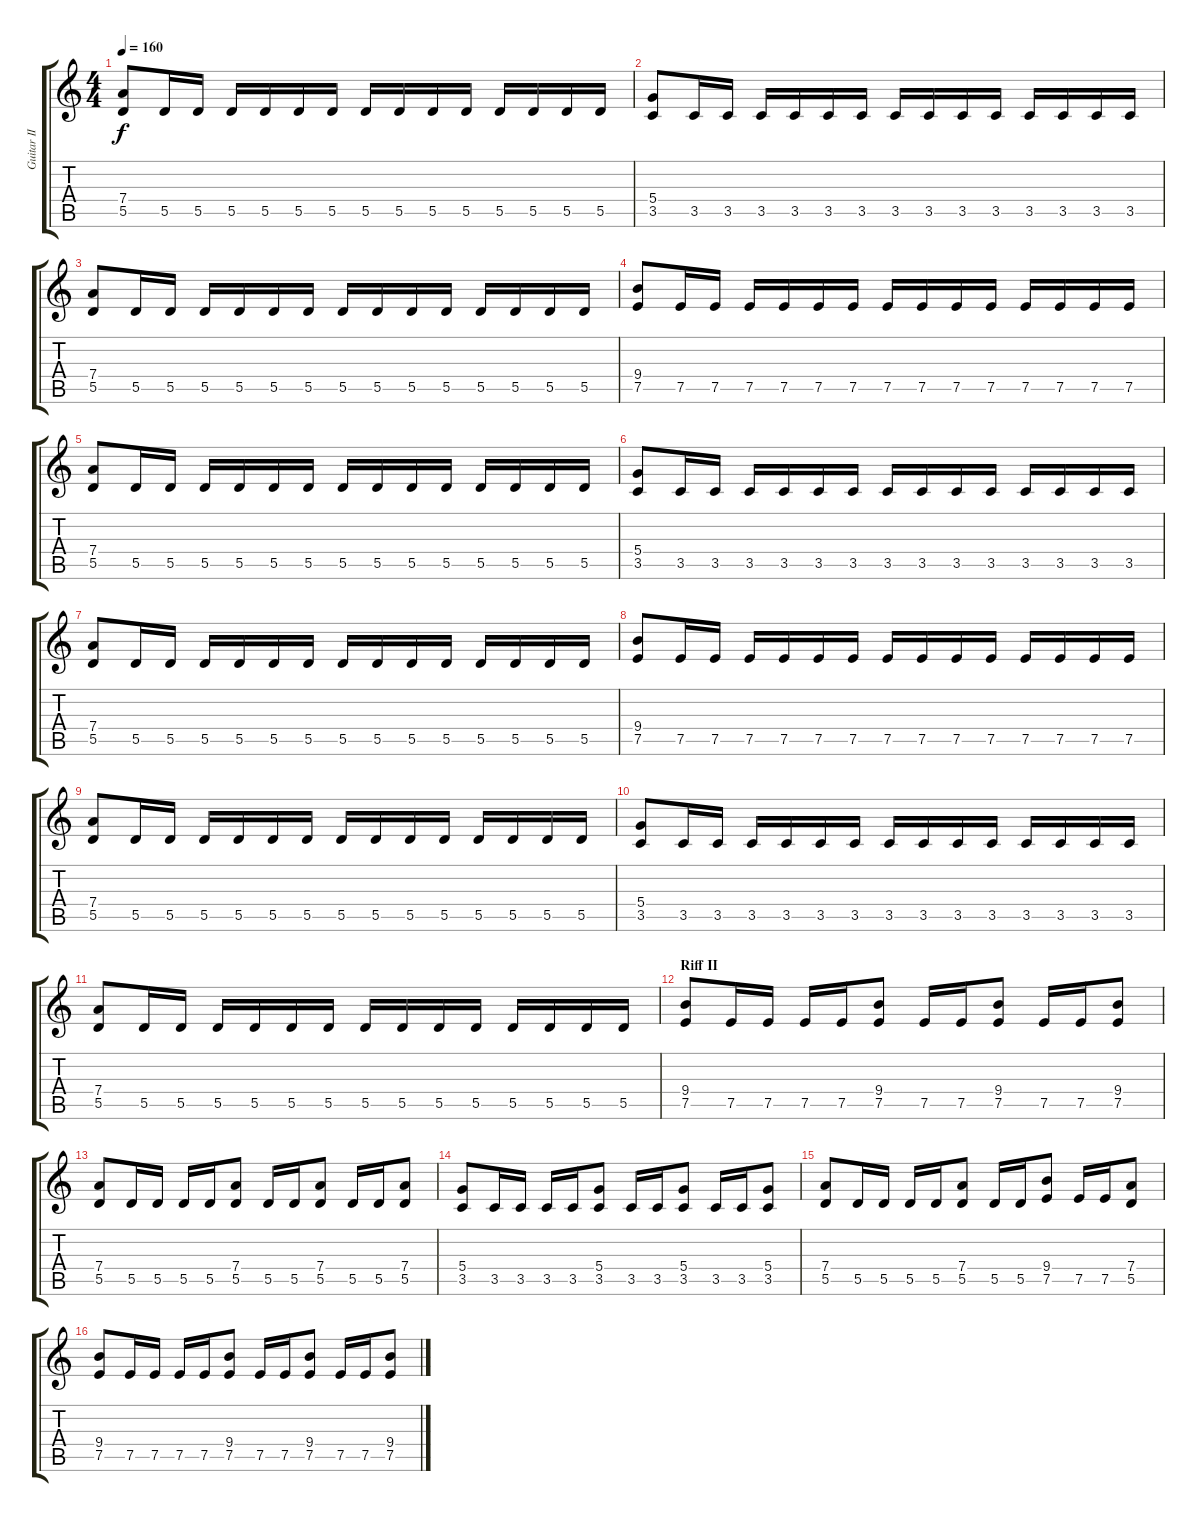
\track ("Guitar II" "Guitar II") {instrument distortionguitar}
\staff {score tabs}
\tuning (E4 B3 G3 D3 A2 E2) {hide}
\ts (4 4)
\tempo 160
\clef g2
\ks c
(7.4 5.5).8{dy f} 5.5.16 5.5.16 5.5.16 5.5.16 5.5.16 5.5.16 5.5.16 5.5.16 5.5.16 5.5.16 5.5.16 5.5.16 5.5.16 5.5.16 |
(5.4 3.5).8 3.5.16 3.5.16 3.5.16 3.5.16 3.5.16 3.5.16 3.5.16 3.5.16 3.5.16 3.5.16 3.5.16 3.5.16 3.5.16 3.5.16 |
(7.4 5.5).8 5.5.16 5.5.16 5.5.16 5.5.16 5.5.16 5.5.16 5.5.16 5.5.16 5.5.16 5.5.16 5.5.16 5.5.16 5.5.16 5.5.16 |
(9.4 7.5).8 7.5.16 7.5.16 7.5.16 7.5.16 7.5.16 7.5.16 7.5.16 7.5.16 7.5.16 7.5.16 7.5.16 7.5.16 7.5.16 7.5.16 |
(7.4 5.5).8 5.5.16 5.5.16 5.5.16 5.5.16 5.5.16 5.5.16 5.5.16 5.5.16 5.5.16 5.5.16 5.5.16 5.5.16 5.5.16 5.5.16 |
(5.4 3.5).8 3.5.16 3.5.16 3.5.16 3.5.16 3.5.16 3.5.16 3.5.16 3.5.16 3.5.16 3.5.16 3.5.16 3.5.16 3.5.16 3.5.16 |
(7.4 5.5).8 5.5.16 5.5.16 5.5.16 5.5.16 5.5.16 5.5.16 5.5.16 5.5.16 5.5.16 5.5.16 5.5.16 5.5.16 5.5.16 5.5.16 |
(9.4 7.5).8 7.5.16 7.5.16 7.5.16 7.5.16 7.5.16 7.5.16 7.5.16 7.5.16 7.5.16 7.5.16 7.5.16 7.5.16 7.5.16 7.5.16 |
(7.4 5.5).8 5.5.16 5.5.16 5.5.16 5.5.16 5.5.16 5.5.16 5.5.16 5.5.16 5.5.16 5.5.16 5.5.16 5.5.16 5.5.16 5.5.16 |
(5.4 3.5).8 3.5.16 3.5.16 3.5.16 3.5.16 3.5.16 3.5.16 3.5.16 3.5.16 3.5.16 3.5.16 3.5.16 3.5.16 3.5.16 3.5.16 |
(7.4 5.5).8 5.5.16 5.5.16 5.5.16 5.5.16 5.5.16 5.5.16 5.5.16 5.5.16 5.5.16 5.5.16 5.5.16 5.5.16 5.5.16 5.5.16 |
\section ("" "Riff II")
(9.4 7.5).8 7.5.16 7.5.16 7.5.16 7.5.16 (9.4 7.5).8 7.5.16 7.5.16 (9.4 7.5).8 7.5.16 7.5.16 (9.4 7.5).8 |
(7.4 5.5).8 5.5.16 5.5.16 5.5.16 5.5.16 (7.4 5.5).8 5.5.16 5.5.16 (7.4 5.5).8 5.5.16 5.5.16 (7.4 5.5).8 |
(5.4 3.5).8 3.5.16 3.5.16 3.5.16 3.5.16 (5.4 3.5).8 3.5.16 3.5.16 (5.4 3.5).8 3.5.16 3.5.16 (5.4 3.5).8 |
(7.4 5.5).8 5.5.16 5.5.16 5.5.16 5.5.16 (7.4 5.5).8 5.5.16 5.5.16 (9.4 7.5).8 7.5.16 7.5.16 (7.4 5.5).8 |
(9.4 7.5).8 7.5.16 7.5.16 7.5.16 7.5.16 (9.4 7.5).8 7.5.16 7.5.16 (9.4 7.5).8 7.5.16 7.5.16 (9.4 7.5).8
